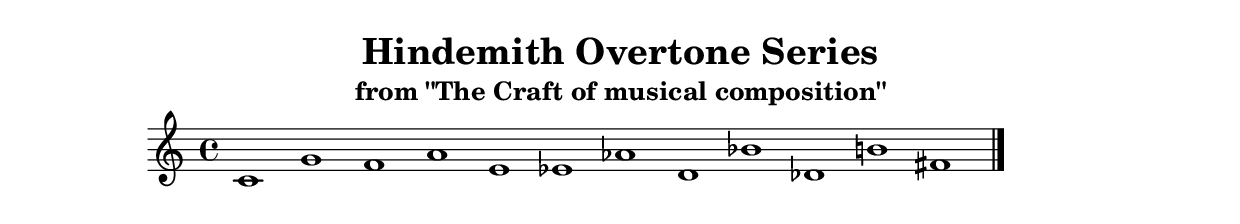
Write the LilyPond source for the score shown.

% LilyPond engraving system - http://www.lilypond.org/
%
% Scale of 12-pitch material in order Hindemith derives from the
% overtone series.

\version "2.12.0"

\header {
  title = "Hindemith Overtone Series"
  subtitle = "from \"The Craft of musical composition\""
}

upper = \relative c' {
  \clef treble
  \set Score.tempoHideNote = ##t
  \tempo 4=120

  \cadenzaOn
  c1 g' f a e ees aes d, bes' des, b' fis

  \bar "|."
}
\score {
  \new Staff \upper
  \layout { }
  \midi { }
}
